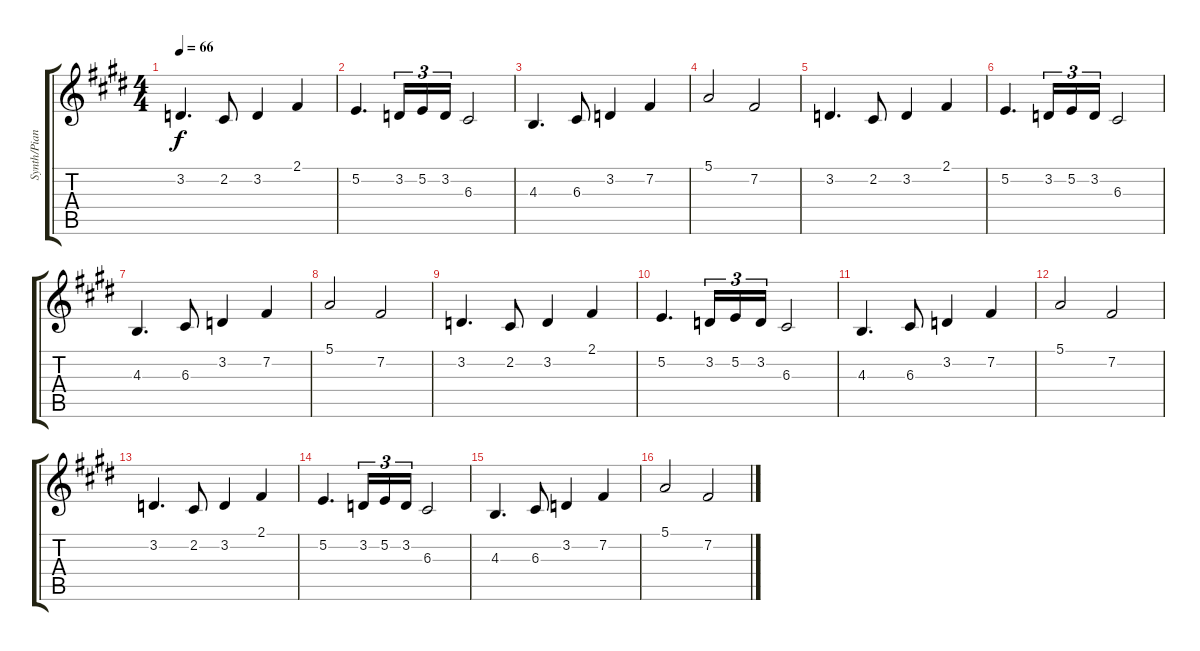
\track ("Synth/Piano" "Synth/Pian") {instrument acousticgrandpiano}
\staff {score tabs}
\tuning (E4 B3 G3 D3 A2 E2) {hide}
\ts (4 4)
\tempo 66
\clef g2
\ks e
3.2.4{d dy f} 2.2.8 3.2.4 2.1.4 |
5.2.4{d} 3.2.16{tu (3 2)} 5.2.16{tu (3 2)} 3.2.16{tu (3 2)} 6.3.2 |
4.3.4{d} 6.3.8 3.2.4 7.2.4 |
5.1.2 7.2.2 |
3.2.4{d} 2.2.8 3.2.4 2.1.4 |
5.2.4{d} 3.2.16{tu (3 2)} 5.2.16{tu (3 2)} 3.2.16{tu (3 2)} 6.3.2 |
4.3.4{d} 6.3.8 3.2.4 7.2.4 |
5.1.2 7.2.2 |
3.2.4{d} 2.2.8 3.2.4 2.1.4 |
5.2.4{d} 3.2.16{tu (3 2)} 5.2.16{tu (3 2)} 3.2.16{tu (3 2)} 6.3.2 |
4.3.4{d} 6.3.8 3.2.4 7.2.4 |
5.1.2 7.2.2 |
3.2.4{d} 2.2.8 3.2.4 2.1.4 |
5.2.4{d} 3.2.16{tu (3 2)} 5.2.16{tu (3 2)} 3.2.16{tu (3 2)} 6.3.2 |
4.3.4{d} 6.3.8 3.2.4 7.2.4 |
5.1.2 7.2.2
